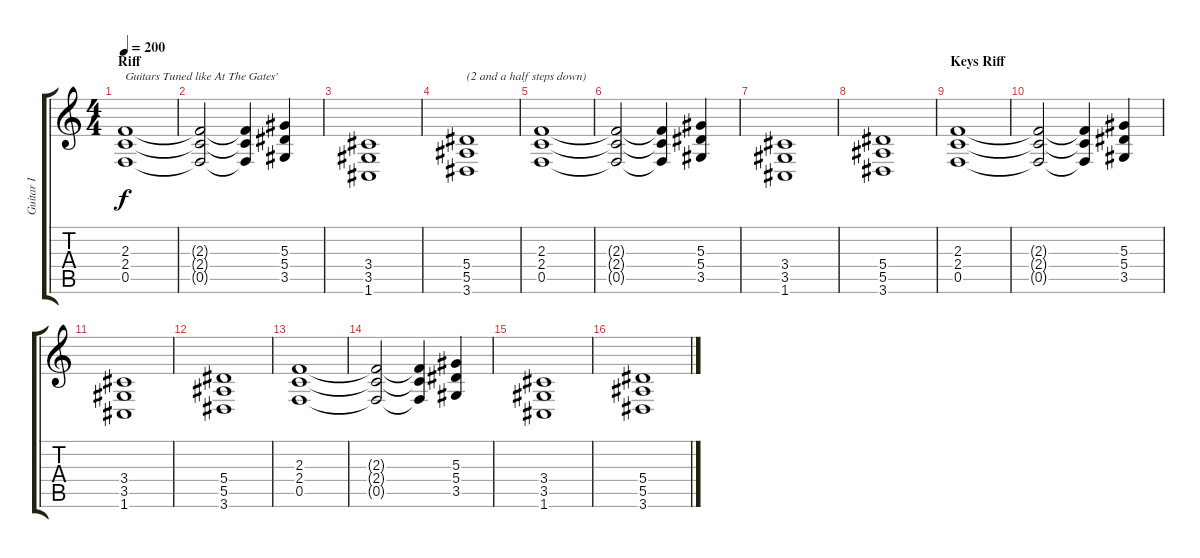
\track ("Guitar I" "Guitar I") {instrument distortionguitar}
\staff {score tabs}
\tuning (C4 G3 Eb3 Bb2 F2 C2) {hide}
\ts (4 4)
\section ("" "Riff")
\tempo 200
\clef g2
\ks c
(2.3 2.4 0.5).1{txt "Guitars Tuned like At The Gates'" dy f volume 11 balance 7 instrument distortionguitar} |
(2.3{t} 2.4{t} 0.5{t}).2 (2.3{t} 2.4{t} 0.5{t}).4 (5.3 5.4 3.5).4 |
(3.4 3.5 1.6).1 |
(5.4 5.5 3.6).1{txt "(2 and a half steps down)"} |
(2.3 2.4 0.5).1 |
(2.3{t} 2.4{t} 0.5{t}).2 (2.3{t} 2.4{t} 0.5{t}).4 (5.3 5.4 3.5).4 |
(3.4 3.5 1.6).1 |
(5.4 5.5 3.6).1 |
\section ("" "Keys Riff")
(2.3 2.4 0.5).1{volume 11 balance 2} |
(2.3{t} 2.4{t} 0.5{t}).2 (2.3{t} 2.4{t} 0.5{t}).4 (5.3 5.4 3.5).4 |
(3.4 3.5 1.6).1 |
(5.4 5.5 3.6).1 |
(2.3 2.4 0.5).1 |
(2.3{t} 2.4{t} 0.5{t}).2 (2.3{t} 2.4{t} 0.5{t}).4 (5.3 5.4 3.5).4 |
(3.4 3.5 1.6).1 |
(5.4 5.5 3.6).1
